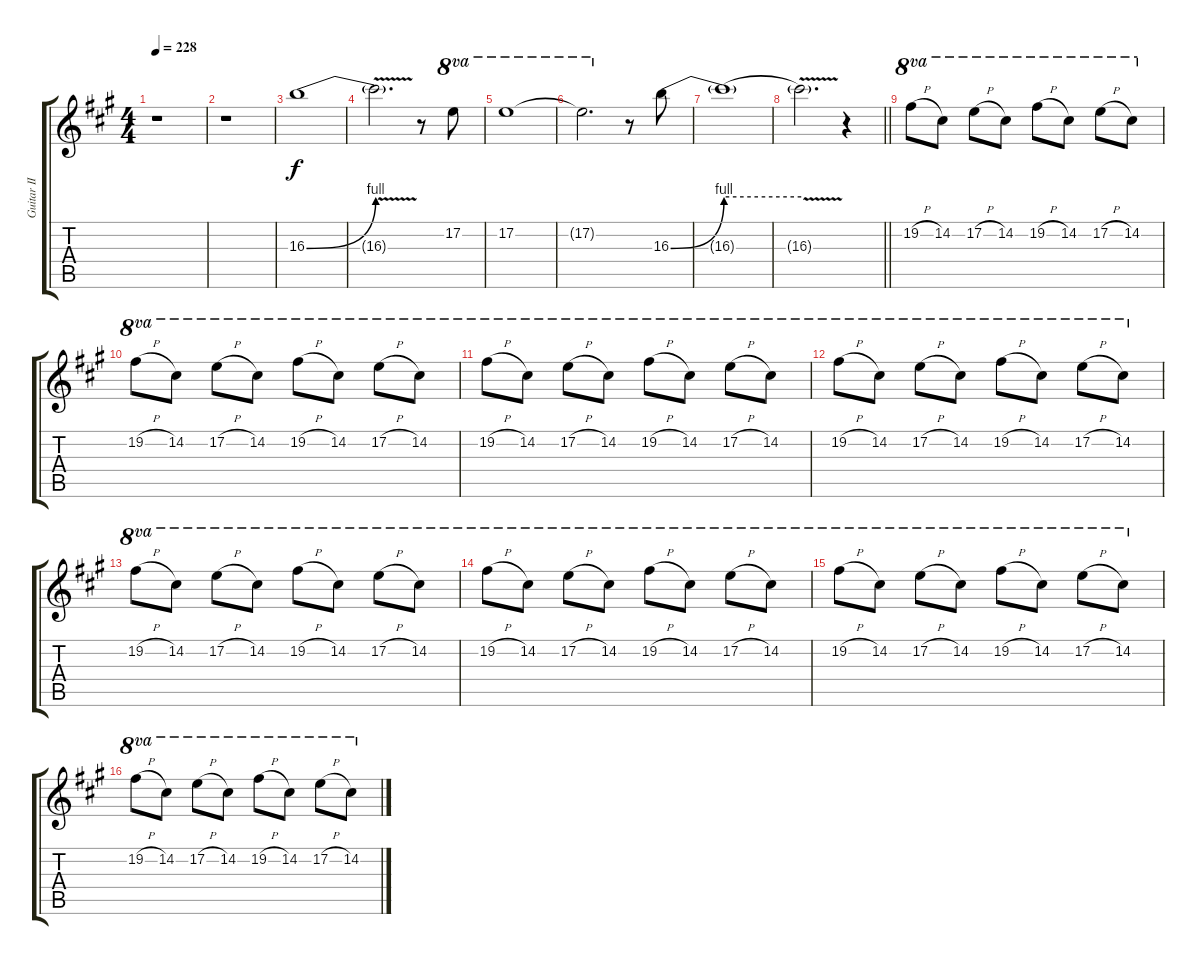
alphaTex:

\track ("Guitar II" "Guitar II") {instrument distortionguitar}
\staff {score tabs}
\tuning (E4 B3 G3 D3 A2 E2) {hide}
\ts (4 4)
\tempo 228
\clef g2
\ks a
r.1{dy f} |
r.1 |
16.3{be (bend 0 0 60 4)}.1 |
16.3{v t}.2{d} r.8 17.2.8{ot 8va} |
17.2.1{ot 8va} |
17.2{t}.2{d ot 8va} r.8 16.3{be (bend 0 0 60 4)}.8 |
16.3{be (hold 0 4 60 4) t}.1 |
\barLineRight lightlight
16.3{v t}.2{d} r.4 |
19.2{h}.8{ot 8va} 14.2.8{ot 8va} 17.2{h}.8{ot 8va} 14.2.8{ot 8va} 19.2{h}.8{ot 8va} 14.2.8{ot 8va} 17.2{h}.8{ot 8va} 14.2.8{ot 8va} |
19.2{h}.8{ot 8va} 14.2.8{ot 8va} 17.2{h}.8{ot 8va} 14.2.8{ot 8va} 19.2{h}.8{ot 8va} 14.2.8{ot 8va} 17.2{h}.8{ot 8va} 14.2.8{ot 8va} |
19.2{h}.8{ot 8va} 14.2.8{ot 8va} 17.2{h}.8{ot 8va} 14.2.8{ot 8va} 19.2{h}.8{ot 8va} 14.2.8{ot 8va} 17.2{h}.8{ot 8va} 14.2.8{ot 8va} |
19.2{h}.8{ot 8va} 14.2.8{ot 8va} 17.2{h}.8{ot 8va} 14.2.8{ot 8va} 19.2{h}.8{ot 8va} 14.2.8{ot 8va} 17.2{h}.8{ot 8va} 14.2.8{ot 8va} |
19.2{h}.8{ot 8va} 14.2.8{ot 8va} 17.2{h}.8{ot 8va} 14.2.8{ot 8va} 19.2{h}.8{ot 8va} 14.2.8{ot 8va} 17.2{h}.8{ot 8va} 14.2.8{ot 8va} |
19.2{h}.8{ot 8va} 14.2.8{ot 8va} 17.2{h}.8{ot 8va} 14.2.8{ot 8va} 19.2{h}.8{ot 8va} 14.2.8{ot 8va} 17.2{h}.8{ot 8va} 14.2.8{ot 8va} |
19.2{h}.8{ot 8va} 14.2.8{ot 8va} 17.2{h}.8{ot 8va} 14.2.8{ot 8va} 19.2{h}.8{ot 8va} 14.2.8{ot 8va} 17.2{h}.8{ot 8va} 14.2.8{ot 8va} |
19.2{h}.8{ot 8va} 14.2.8{ot 8va} 17.2{h}.8{ot 8va} 14.2.8{ot 8va} 19.2{h}.8{ot 8va} 14.2.8{ot 8va} 17.2{h}.8{ot 8va} 14.2.8{ot 8va}
